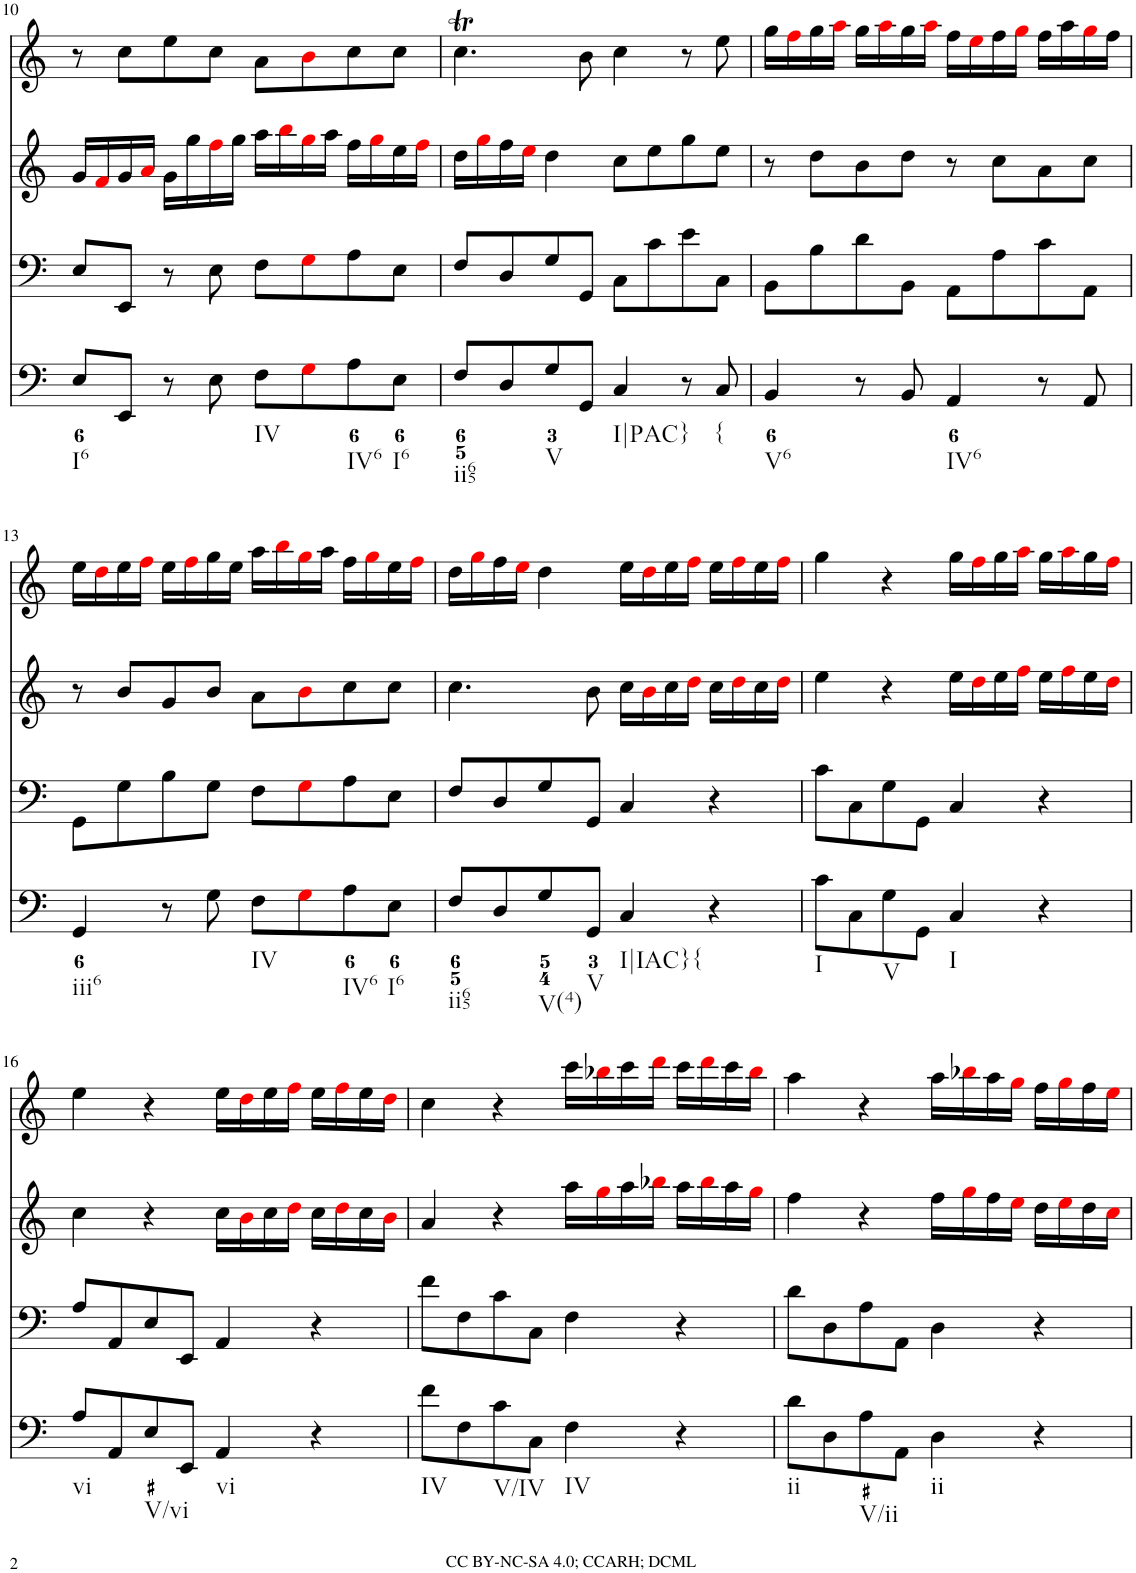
**kern	**kern	**kern	**kern
*part4	*part3	*part2	*part1
*staff4	*staff3	*staff2	*staff1
*I"Piano	*I"Piano	*I"Piano	*I"Piano
*I'Pno	*I'Pno	*I'Pno	*I'Pno
!!LO:PB:g=z
*clefF4	*clefF4	*clefG2	*clefG2
*k[]	*k[]	*k[]	*k[]
*M4/4	*M4/4	*M4/4	*M4/4
*met(c)	*met(c)	*met(c)	*met(c)
=10	=10	=10	=10
!LO:TX:b:t=I6	!	!	!
8E/L	8E/L	16g/LL	8r
.	.	16fi/	.
8EE/J	8EE/J	16g/	8cc\L
.	.	16ai/JJ	.
8r	8r	16g\LL	8ee\
.	.	16gg\	.
8E\	8E\	16ffi\	8cc\J
.	.	16gg\JJ	.
!LO:TX:b:t=IV	!	!	!
8F\L	8F\L	16aa\LL	8a\L
.	.	16bbi\	.
8Gi\	8Gi\	16ggi\	8bi\
.	.	16aa\JJ	.
!LO:TX:b:t=IV6	!	!	!
8A\	8A\	16ff\LL	8cc\
.	.	16ggi\	.
!LO:TX:b:t=I6	!	!	!
8E\J	8E\J	16ee\	8cc\J
.	.	16ffi\JJ	.
=11	=11	=11	=11
!LO:TX:b:t=ii65	!	!	!
8F/L	8F/L	16dd\LL	4.ccT\
.	.	16ggi\	.
8D/	8D/	16ff\	.
.	.	16eei\JJ	.
!LO:TX:b:t=V	!	!	!
8G/	8G/	4dd\	.
8GG/J	8GG/J	.	8b\
!LO:TX:b:t=I|PAC}	!	!	!
4C/	8C\L	8cc\L	4cc\
.	8c\	8ee\	.
8r	8e\	8gg\	8r
!LO:TX:b:t={	!	!	!
8C/	8C\J	8ee\J	8ee\
=12	=12	=12	=12
!LO:TX:b:t=V6	!	!	!
4BB/	8BB\L	8r	16gg\LL
.	.	.	16ffi\
.	8B\	8dd\L	16gg\
.	.	.	16aai\JJ
8r	8d\	8b\	16gg\LL
.	.	.	16aai\
8BB/	8BB\J	8dd\J	16gg\
.	.	.	16aai\JJ
!LO:TX:b:t=IV6	!	!	!
4AA/	8AA\L	8r	16ff\LL
.	.	.	16eei\
.	8A\	8cc\L	16ff\
.	.	.	16ggi\JJ
8r	8c\	8a\	16ff\LL
.	.	.	16aa\
8AA/	8AA\J	8cc\J	16ggi\
.	.	.	16ff\JJ
!!LO:LB:g=z
=13	=13	=13	=13
!LO:TX:b:t=iii6	!	!	!
4GG/	8GG\L	8r	16ee\LL
.	.	.	16ddi\
.	8G\	8b/L	16ee\
.	.	.	16ffi\JJ
8r	8B\	8g/	16ee\LL
.	.	.	16ffi\
8G\	8G\J	8b/J	16gg\
.	.	.	16ee\JJ
!LO:TX:b:t=IV	!	!	!
8F\L	8F\L	8a\L	16aa\LL
.	.	.	16bbi\
8Gi\	8Gi\	8bi\	16ggi\
.	.	.	16aa\JJ
!LO:TX:b:t=IV6	!	!	!
8A\	8A\	8cc\	16ff\LL
.	.	.	16ggi\
!LO:TX:b:t=I6	!	!	!
8E\J	8E\J	8cc\J	16ee\
.	.	.	16ffi\JJ
=14	=14	=14	=14
!LO:TX:b:t=ii65	!	!	!
8F/L	8F/L	4.cc\	16dd\LL
.	.	.	16ggi\
8D/	8D/	.	16ff\
.	.	.	16eei\JJ
!LO:TX:b:t=V(4)	!	!	!
8G/	8G/	.	4dd\
!LO:TX:b:t=V	!	!	!
8GG/J	8GG/J	8b\	.
!LO:TX:b:t=I|IAC}{	!	!	!
4C/	4C/	16cc\LL	16ee\LL
.	.	16bi\	16ddi\
.	.	16cc\	16ee\
.	.	16ddi\JJ	16ffi\JJ
4r	4r	16cc\LL	16ee\LL
.	.	16ddi\	16ffi\
.	.	16cc\	16ee\
.	.	16ddi\JJ	16ffi\JJ
=15	=15	=15	=15
!LO:TX:b:t=I	!	!	!
8c\L	8c\L	4ee\	4gg\
8C\	8C\	.	.
!LO:TX:b:t=V	!	!	!
8G\	8G\	4r	4r
8GG\J	8GG\J	.	.
!LO:TX:b:t=I	!	!	!
4C/	4C/	16ee\LL	16gg\LL
.	.	16ddi\	16ffi\
.	.	16ee\	16gg\
.	.	16ffi\JJ	16aai\JJ
4r	4r	16ee\LL	16gg\LL
.	.	16ffi\	16aai\
.	.	16ee\	16gg\
.	.	16ddi\JJ	16ffi\JJ
!!LO:LB:g=z
=16	=16	=16	=16
!LO:TX:b:t=vi	!	!	!
8A/L	8A/L	4cc\	4ee\
8AA/	8AA/	.	.
!LO:TX:b:t=V/vi	!	!	!
8E/	8E/	4r	4r
8EE/J	8EE/J	.	.
!LO:TX:b:t=vi	!	!	!
4AA/	4AA/	16cc\LL	16ee\LL
.	.	16bi\	16ddi\
.	.	16cc\	16ee\
.	.	16ddi\JJ	16ffi\JJ
4r	4r	16cc\LL	16ee\LL
.	.	16ddi\	16ffi\
.	.	16cc\	16ee\
.	.	16bi\JJ	16ddi\JJ
=17	=17	=17	=17
!LO:TX:b:t=IV	!	!	!
8f\L	8f\L	4a/	4cc\
8F\	8F\	.	.
!LO:TX:b:t=V/IV	!	!	!
8c\	8c\	4r	4r
8C\J	8C\J	.	.
!LO:TX:b:t=IV	!	!	!
4F\	4F\	16aa\LL	16ccc\LL
.	.	16ggi\	16bb-Xi\
.	.	16aa\	16ccc\
.	.	16bb-Xi\JJ	16dddi\JJ
4r	4r	16aa\LL	16ccc\LL
.	.	16bb-i\	16dddi\
.	.	16aa\	16ccc\
.	.	16ggi\JJ	16bb-i\JJ
=18	=18	=18	=18
!LO:TX:b:t=ii	!	!	!
8d\L	8d\L	4ff\	4aa\
8D\	8D\	.	.
!LO:TX:b:t=V/ii	!	!	!
8A\	8A\	4r	4r
8AA\J	8AA\J	.	.
!LO:TX:b:t=ii	!	!	!
4D\	4D\	16ff\LL	16aa\LL
.	.	16ggi\	16bb-Xi\
.	.	16ff\	16aa\
.	.	16eei\JJ	16ggi\JJ
4r	4r	16dd\LL	16ff\LL
.	.	16eei\	16ggi\
.	.	16dd\	16ff\
.	.	16cci\JJ	16eei\JJ
=	=	=	=
*-	*-	*-	*-
